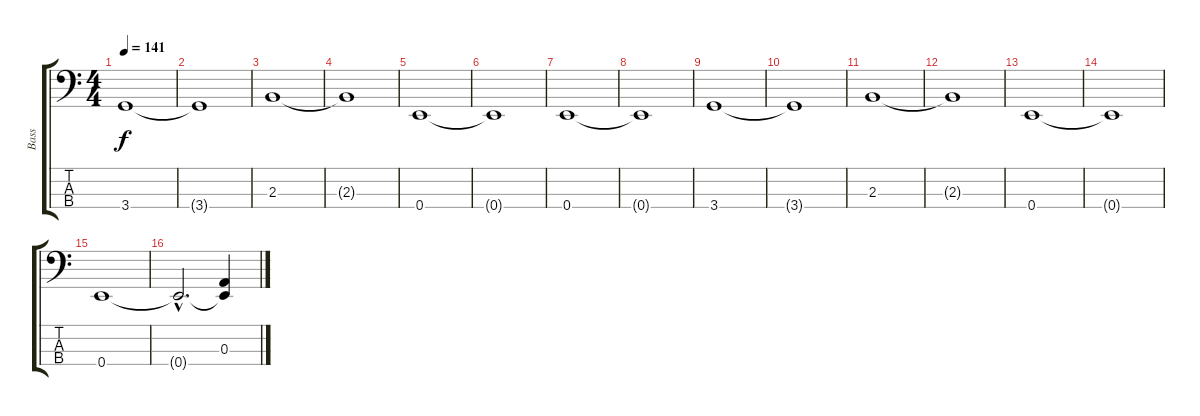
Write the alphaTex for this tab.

\track ("Bass" "Bass") {instrument electricbassfinger}
\staff {score tabs}
\tuning (G2 D2 A1 E1) {hide}
\ts (4 4)
\tempo 141
\clef f4
\ks c
3.4.1{dy f} |
3.4{t}.1 |
2.3.1 |
2.3{t}.1 |
0.4.1 |
0.4{t}.1 |
0.4.1 |
0.4{t}.1 |
3.4.1 |
3.4{t}.1 |
2.3.1 |
2.3{t}.1 |
0.4.1 |
0.4{t}.1 |
0.4.1 |
0.4{hac t}.2{d} (0.3{ss} 0.4{t}).4
